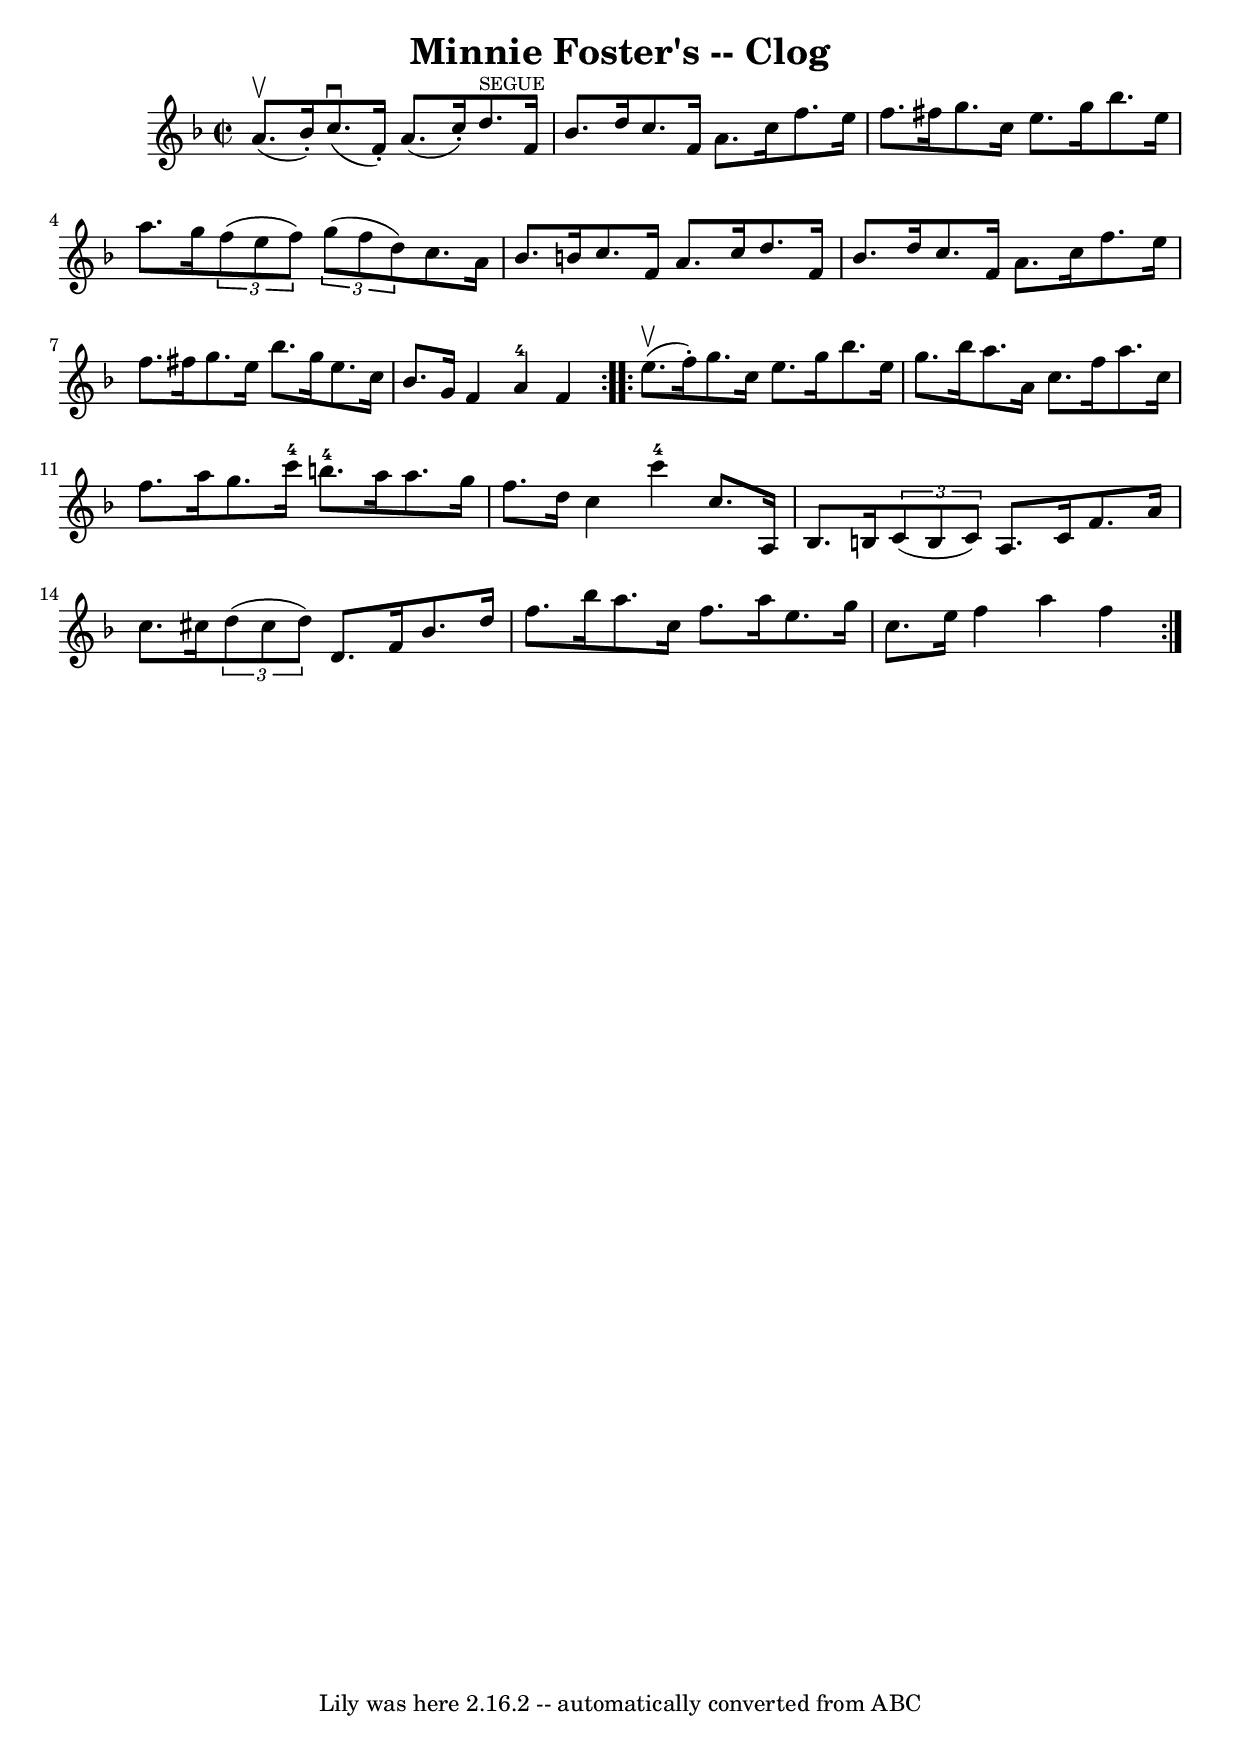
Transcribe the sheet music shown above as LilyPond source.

\version "2.16.2"
\include "Mammoth.ily"
\header {
  %% book = "Ryan's Mammoth Collection"
 crossRefNumber = "1"
 footnotes = "\\\\156 929"
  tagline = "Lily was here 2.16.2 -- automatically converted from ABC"
  title = "Minnie Foster's -- Clog"

}
voicedefault =  {



  \repeat volta 2 {

    \override Staff.TimeSignature #'style = #'C
    \time 2/2 
    \key f \major a'8.^\upbow(bes'16-.)  |
 c''8.^\downbow(f'16-.) a'8. (c''16-.) d''8.^\segue f'16 bes'8. d''16     |
 c''8. f'16 a'8. c''16 f''8. e''16 f''8. fis''16     |
 g''8. c''16 e''8. g''16 bes''8. e''16 a''8. g''16     |
    \times 2/3 { f''8 (e''8 f''8  
		) 
	       }   \times 2/3 { g''8 (f''8 d''8) 
			      } c''8. a'16 bes'8. b'16     |
 c''8. f'16 a'8. c''16 d''8. f'16 bes'8. d''16     |
 c''8. f'16 a'8. c''16 f''8. e''16 f''8. fis''16     |
 g''8. e''16 bes''8. g''16 e''8. c''16 bes'8. g'16     |
 f'4 a'4-4 f'4  
  }     
  \repeat volta 2 {
 e''8.^\upbow(f''16-.)  |
 g''8. c''16 e''8. g''16 bes''8. e''16 g''8. bes''16     |
 a''8. a'16 c''8. f''16 a''8. c''16 f''8. a''16     |
 g''8. c'''16-4 b''8.-4 a''16 a''8. g''16 f''8. d''16     |
 c''4 c'''4-4 c''8. a16 bes8. b16     |
    \times 2/3 { c'8 (
		 b8 c'8)  	       } a8. c'16 f'8. a'16 c''8. cis''16     |
    
    \times 2/3 { d''8 (cis''8 d''8) 
	       } d'8. f'16 bes'8. d''16 f''8. bes''16     |
 a''8. c''16 f''8. a''16 e''8. g''16 c''8. e''16     |
 f''4 a''4 f''4  
  }   

}

\score{
  <<

    \context Staff="default"
    {
      \voicedefault 
      
    }

  >>
  \layout {
    
  }
  \midi {
  }

}
